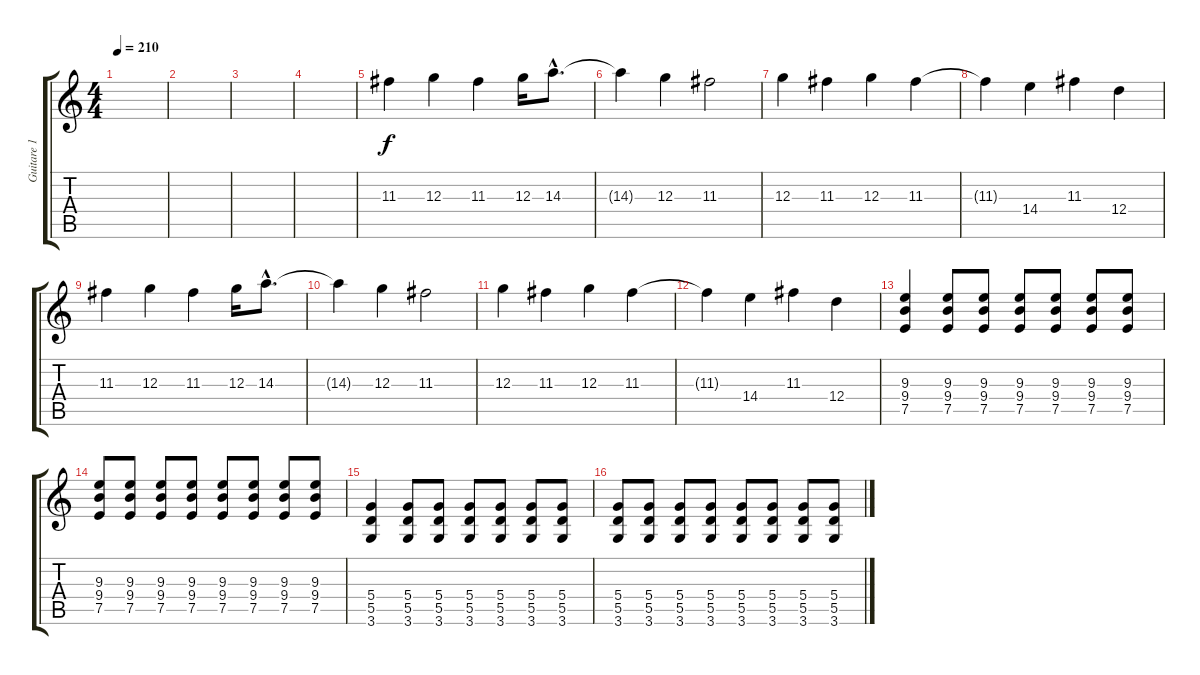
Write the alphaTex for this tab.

\track ("Guitare 1" "Guitare 1") {instrument distortionguitar}
\staff {score tabs}
\tuning (E4 B3 G3 D3 A2 E2) {hide}
\ts (4 4)
\tempo 210
\clef g2
\ks c
|
|
|
|
11.3.4 12.3.4 11.3.4 12.3.16 14.3{hac}.8{d} |
14.3{t}.4 12.3.4 11.3.2 |
12.3.4 11.3.4 12.3.4 11.3.4 |
11.3{t}.4 14.4.4 11.3.4 12.4.4 |
11.3.4 12.3.4 11.3.4 12.3.16 14.3{hac}.8{d} |
14.3{t}.4 12.3.4 11.3.2 |
12.3.4 11.3.4 12.3.4 11.3.4 |
11.3{t}.4 14.4.4 11.3.4 12.4.4 |
(9.3 9.4 7.5).4 (9.3 9.4 7.5).8{instrument electricguitarmuted} (9.3 9.4 7.5).8 (9.3 9.4 7.5).8 (9.3 9.4 7.5).8 (9.3 9.4 7.5).8 (9.3 9.4 7.5).8 |
(9.3 9.4 7.5).8 (9.3 9.4 7.5).8 (9.3 9.4 7.5).8 (9.3 9.4 7.5).8 (9.3 9.4 7.5).8 (9.3 9.4 7.5).8 (9.3 9.4 7.5).8 (9.3 9.4 7.5).8 |
(5.4 5.5 3.6).4{instrument distortionguitar} (5.4 5.5 3.6).8{instrument electricguitarmuted} (5.4 5.5 3.6).8 (5.4 5.5 3.6).8 (5.4 5.5 3.6).8 (5.4 5.5 3.6).8 (5.4 5.5 3.6).8 |
(5.4 5.5 3.6).8 (5.4 5.5 3.6).8 (5.4 5.5 3.6).8 (5.4 5.5 3.6).8 (5.4 5.5 3.6).8 (5.4 5.5 3.6).8 (5.4 5.5 3.6).8 (5.4 5.5 3.6).8
